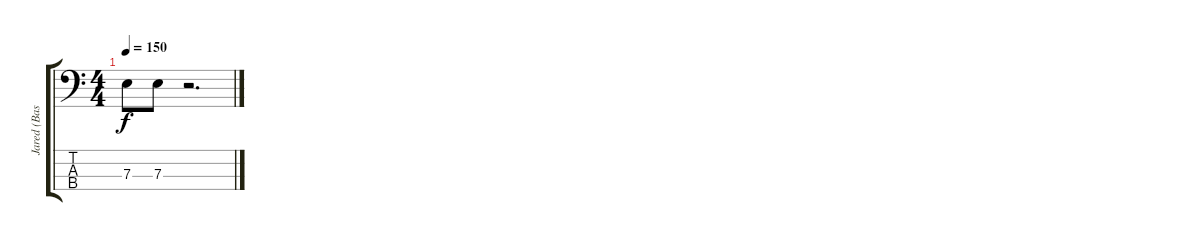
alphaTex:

\track ("Jared (Bass)" "Jared (Bas") {instrument electricbasspick}
\staff {score tabs}
\tuning (G2 D2 A1 E1) {hide}
\ts (4 4)
\tempo 150
\clef f4
\ks c
7.3.8{dy f} 7.3.8 r.2{d}
